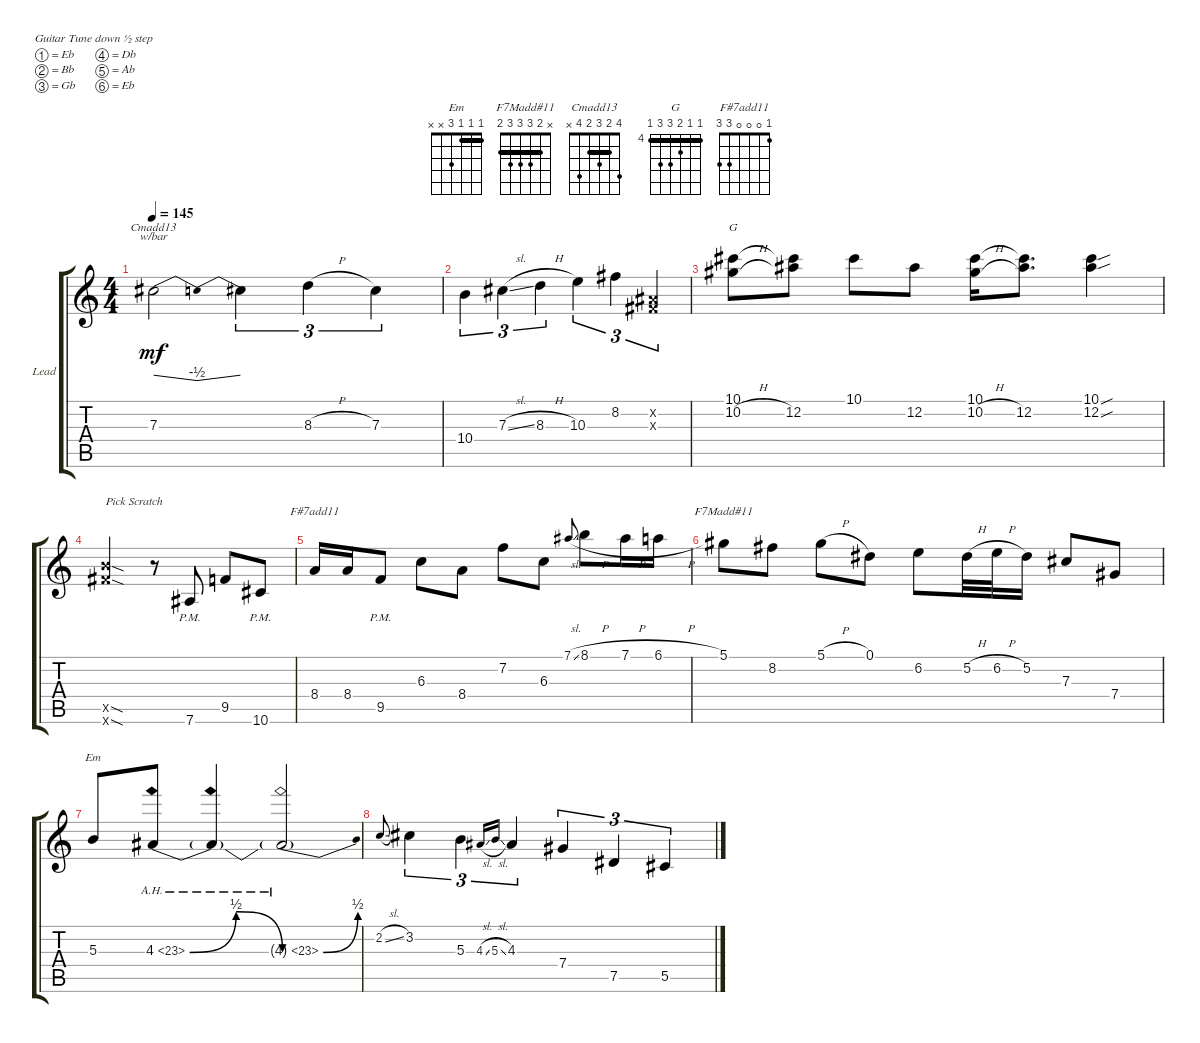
\defaultSystemsLayout 4
\bracketExtendMode groupsimilarinstruments
\firstSystemTrackNameOrientation horizontal
\otherSystemsTrackNameOrientation horizontal
\track ("Lead" "Lead") {multiBarRest instrument overdrivenguitar}
\staff {score tabs}
\tuning (Eb4 Bb3 Gb3 Db3 Ab2 Eb2)
\chord ("Em" 1 1 1 3 x x) {barre (1 1)}
\chord ("F7Madd#11" x 2 3 3 3 2) {barre 2}
\chord ("Cmadd13" 4 2 3 2 4 x) {barre 2}
\chord ("G" 4 4 5 6 6 4) {firstfret 4 barre (4 4)}
\chord ("F#7add11" 1 0 0 0 3 3)
\ts (4 4)
\tempo 145
\clef g2
\ks c
7.3.2{tbe (dip default 0 0 0.6 -2 1.2 -2 30 0) ch "Cmadd13" dy mf} 7.3{t}.4{tu (3 2)} 8.3{h}.4{tu (3 2)} 7.3.4{tu (3 2)} |
10.4.4{tu (3 2)} 7.3{sl}.4{tu (3 2)} 8.3{h}.4{tu (3 2)} 10.3.4{tu (3 2)} 8.2.4{tu (3 2)} (0.2{x} 0.3{x}).4{tu (3 2)} |
(10.1 10.2{h}).8{ch "G"} (12.2 10.1{t}).8 10.1.8 12.2.8 (10.1 10.2{h}).16 (12.2 10.1{t}).8{d} (12.2{sou} 10.1{sou}).4 |
(15.5{sod x} 15.6{sod x}).2{txt "Pick Scratch"} r.8 7.6{pm}.8 9.5.8 10.6{pm}.8 |
8.4.16{ch "F#7add11"} 8.4.16 9.5{pm}.8 6.3.8 8.4.8 7.2.8 6.3.8 7.1{sl}.8{gr onbeat} 8.1{h}.8 7.1{h}.16 6.1{h}.16 |
5.1.8{ch "F7Madd#11"} 8.2.8 5.1{h}.8 0.1.8 6.2.8 5.2{h}.32 6.2{h}.32 5.2.16 7.3.8 7.4.8 |
5.3.8{ch "Em"} 4.3{be (bendrelease 0 0 10.2 2 10.799999999999999 2 18.599999999999998 0) ah 19}.8 4.3{ah 19 t}.4 4.3{be (bend 0 0 59.4 2) ah 19 t}.2 |
2.2{sl}.8{gr onbeat} 3.2.4{tu (3 2)} 5.3.4{tu (3 2)} 4.3{sl}.16{tu (3 2) gr onbeat} 5.3{sl}.16{tu (3 2) gr onbeat} 4.3.4{tu (3 2)} 7.4.4{tu (3 2)} 7.5.4{tu (3 2)} 5.5.4{tu (3 2)}
